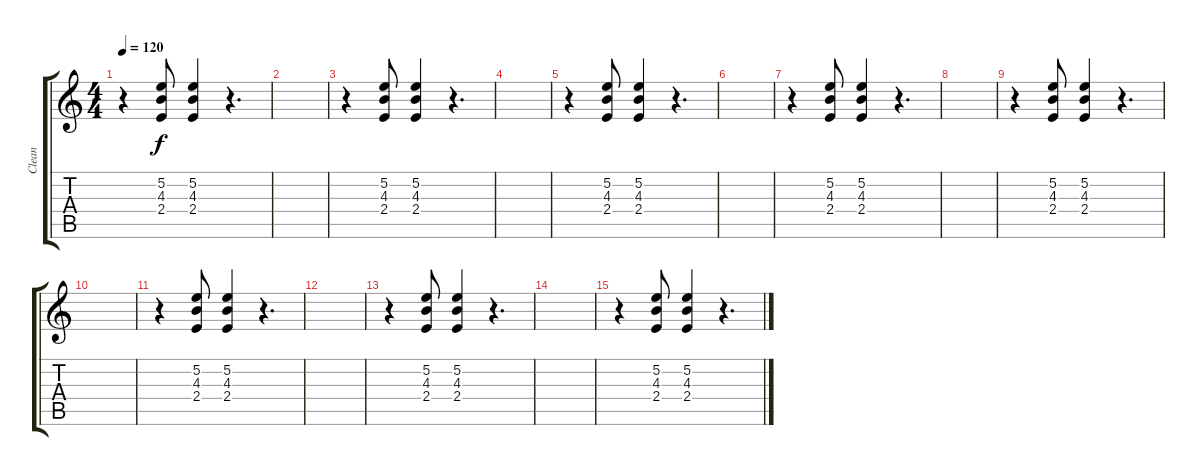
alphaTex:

\track ("Clean" "Clean") {instrument electricguitarclean}
\staff {score tabs}
\tuning (E4 B3 G3 D3 A2 E2) {hide}
\ts (4 4)
\tempo 120
\clef g2
\ks c
r.4{dy f} (5.2 4.3 2.4).8 (5.2 4.3 2.4).4 r.4{d} |
|
r.4 (5.2 4.3 2.4).8 (5.2 4.3 2.4).4 r.4{d} |
|
r.4 (5.2 4.3 2.4).8 (5.2 4.3 2.4).4 r.4{d} |
|
r.4 (5.2 4.3 2.4).8 (5.2 4.3 2.4).4 r.4{d} |
|
r.4 (5.2 4.3 2.4).8 (5.2 4.3 2.4).4 r.4{d} |
|
r.4 (5.2 4.3 2.4).8 (5.2 4.3 2.4).4 r.4{d} |
|
r.4 (5.2 4.3 2.4).8 (5.2 4.3 2.4).4 r.4{d} |
|
r.4 (5.2 4.3 2.4).8 (5.2 4.3 2.4).4 r.4{d}
